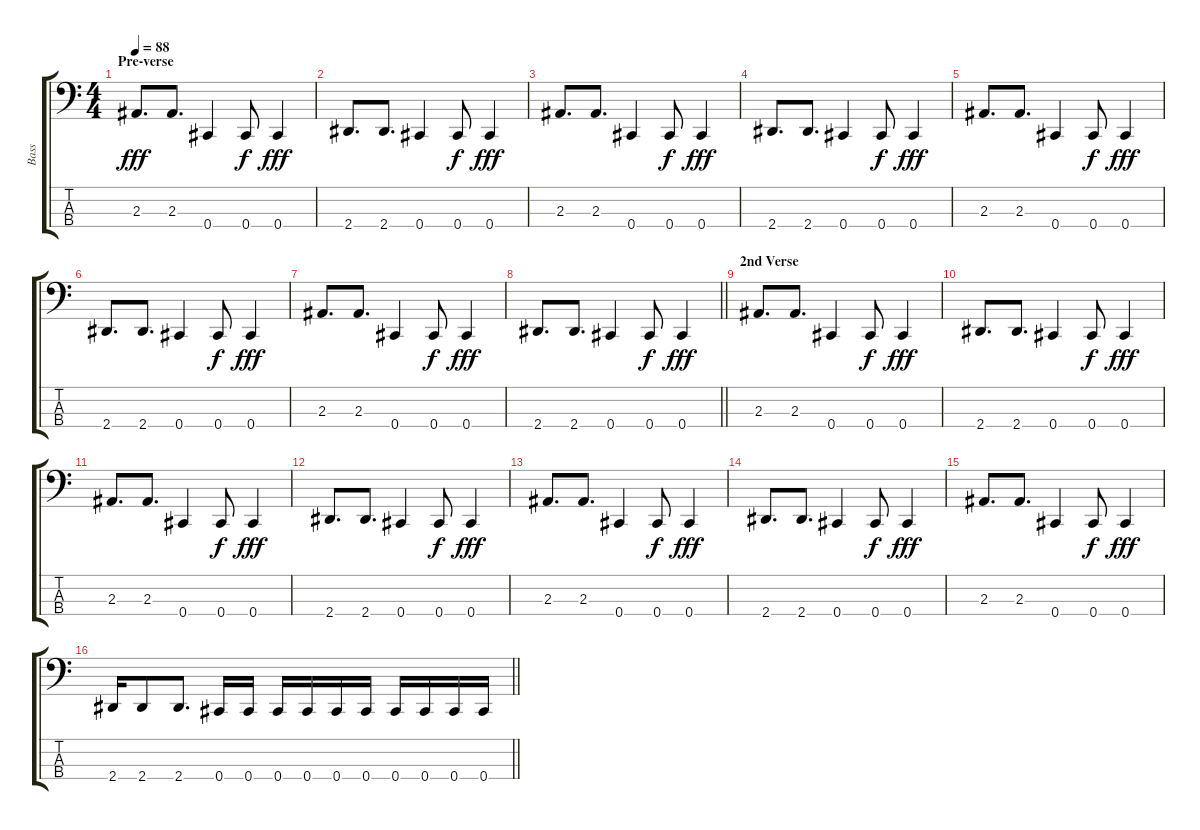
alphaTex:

\track ("Bass" "Bass") {instrument electricbasspick}
\staff {score tabs}
\tuning (Gb2 Db2 Ab1 Db1) {hide}
\ts (4 4)
\section ("" "Pre-verse")
\tempo 88
\clef f4
\ks c
2.3.8{d dy fff} 2.3.8{d} 0.4.4 0.4.8{dy f} 0.4.4{dy fff} |
2.4.8{d} 2.4.8{d} 0.4.4 0.4.8{dy f} 0.4.4{dy fff} |
2.3.8{d} 2.3.8{d} 0.4.4 0.4.8{dy f} 0.4.4{dy fff} |
2.4.8{d} 2.4.8{d} 0.4.4 0.4.8{dy f} 0.4.4{dy fff} |
2.3.8{d} 2.3.8{d} 0.4.4 0.4.8{dy f} 0.4.4{dy fff} |
2.4.8{d} 2.4.8{d} 0.4.4 0.4.8{dy f} 0.4.4{dy fff} |
2.3.8{d} 2.3.8{d} 0.4.4 0.4.8{dy f} 0.4.4{dy fff} |
\barLineRight lightlight
2.4.8{d} 2.4.8{d} 0.4.4 0.4.8{dy f} 0.4.4{dy fff} |
\section ("" "2nd Verse")
2.3.8{d} 2.3.8{d} 0.4.4 0.4.8{dy f} 0.4.4{dy fff} |
2.4.8{d} 2.4.8{d} 0.4.4 0.4.8{dy f} 0.4.4{dy fff} |
2.3.8{d} 2.3.8{d} 0.4.4 0.4.8{dy f} 0.4.4{dy fff} |
2.4.8{d} 2.4.8{d} 0.4.4 0.4.8{dy f} 0.4.4{dy fff} |
2.3.8{d} 2.3.8{d} 0.4.4 0.4.8{dy f} 0.4.4{dy fff} |
2.4.8{d} 2.4.8{d} 0.4.4 0.4.8{dy f} 0.4.4{dy fff} |
2.3.8{d} 2.3.8{d} 0.4.4 0.4.8{dy f} 0.4.4{dy fff} |
\barLineRight lightlight
2.4.16 2.4.8 2.4.8{d} 0.4.16 0.4.16 0.4.16 0.4.16 0.4.16 0.4.16 0.4.16 0.4.16 0.4.16 0.4.16
